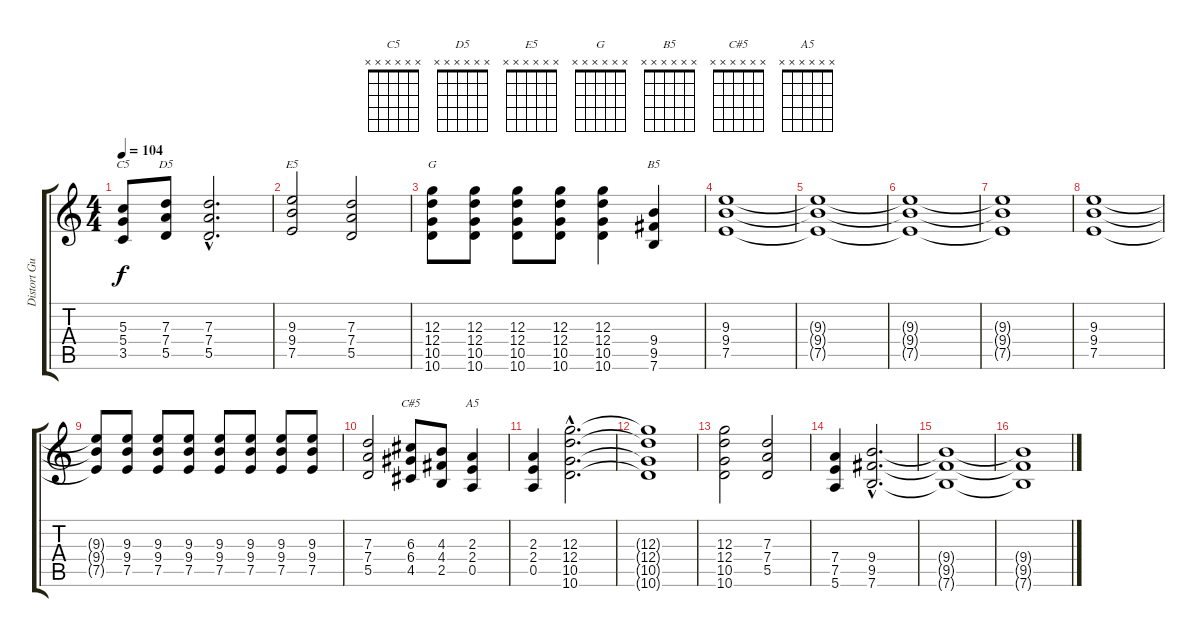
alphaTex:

\track ("Distort Guitar" "Distort Gu") {instrument distortionguitar}
\staff {score tabs}
\tuning (E4 B3 G3 D3 A2 E2) {hide}
\chord ("C5" x x x x x x)
\chord ("D5" x x x x x x)
\chord ("E5" x x x x x x)
\chord ("G" x x x x x x)
\chord ("B5" x x x x x x)
\chord ("C#5" x x x x x x)
\chord ("A5" x x x x x x)
\ts (4 4)
\tempo 104
\clef g2
\ks c
(5.3 5.4 3.5).8{ch "C5" dy f} (7.3 7.4 5.5).8{ch "D5"} (7.3{hac} 7.4{hac} 5.5{hac}).2{d} |
(9.3 9.4 7.5).2{ch "E5"} (7.3 7.4 5.5).2 |
(12.3 12.4 10.5 10.6).8{ch "G"} (12.3 12.4 10.5 10.6).8 (12.3 12.4 10.5 10.6).8 (12.3 12.4 10.5 10.6).8 (12.3 12.4 10.5 10.6).4 (9.4 9.5 7.6).4{ch "B5"} |
(9.3 9.4 7.5).1 |
(9.3{t} 9.4{t} 7.5{t}).1 |
(9.3{t} 9.4{t} 7.5{t}).1 |
(9.3{t} 9.4{t} 7.5{t}).1 |
(9.3 9.4 7.5).1 |
(9.3{t} 9.4{t} 7.5{t}).8 (9.3 9.4 7.5).8 (9.3 9.4 7.5).8 (9.3 9.4 7.5).8 (9.3 9.4 7.5).8 (9.3 9.4 7.5).8 (9.3 9.4 7.5).8 (9.3 9.4 7.5).8 |
(7.3 7.4 5.5).2 (6.3 6.4 4.5).8{ch "C#5"} (4.3 4.4 2.5).8 (2.3 2.4 0.5).4{ch "A5"} |
(2.3 2.4 0.5).4 (12.3{hac} 12.4{hac} 10.5{hac} 10.6{hac}).2{d} |
(12.3{t} 12.4{t} 10.5{t} 10.6{t}).1 |
(12.3 12.4 10.5 10.6).2 (7.3 7.4 5.5).2 |
(7.4 7.5 5.6).4 (9.4{hac} 9.5{hac} 7.6{hac}).2{d} |
(9.4{t} 9.5{t} 7.6{t}).1 |
(9.4{t} 9.5{t} 7.6{t}).1
